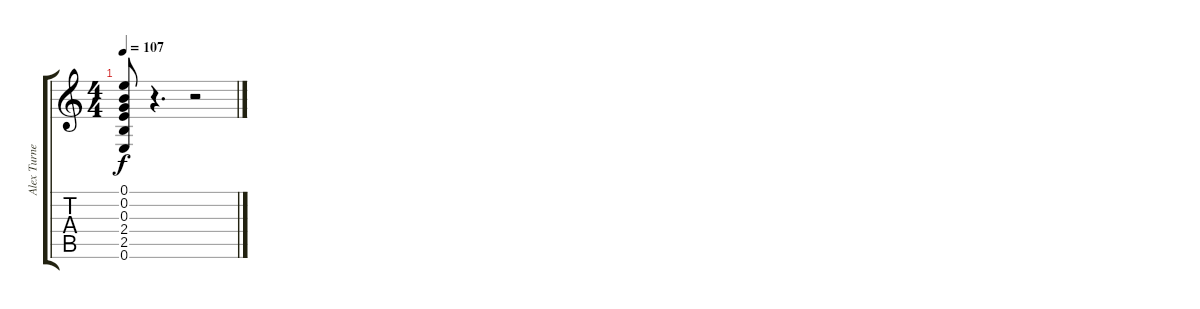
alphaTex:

\track ("Alex Turner" "Alex Turne") {instrument overdrivenguitar}
\staff {score tabs}
\tuning (E4 B3 G3 D3 A2 E2) {hide}
\ts (4 4)
\tempo 107
\clef g2
\ks c
(0.1 0.2 0.3 2.4 2.5 0.6).8{dy f} r.4{d} r.2
